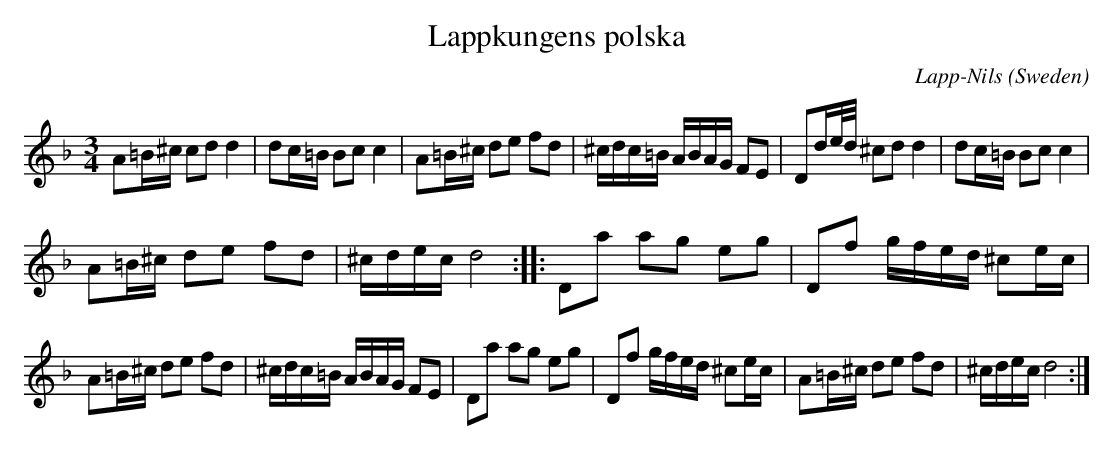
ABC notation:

X:1
T:Lappkungens polska
C:Lapp-Nils
L:1/16
M:3/4
O:Sweden
K:D minor
A2=B^c c2d2 d4| d2c=B B2c2 c4|\
A2=B^c d2e2 f2d2|^cdc=B ABAG F2E2|\
D2de/d/ ^c2d2 d4| d2c=B B2c2 c4|
A2=B^c d2e2 f2d2 |^cdec d8::\
D2a2 a2g2 e2g2| D2f2 gfed ^c2ec|
A2=B^c d2e2 f2d2|^cdc=B ABAG F2E2|\
D2a2 a2g2 e2g2|D2f2 gfed ^c2ec|\
A2=B^c d2e2 f2d2|^cdec d8:|
